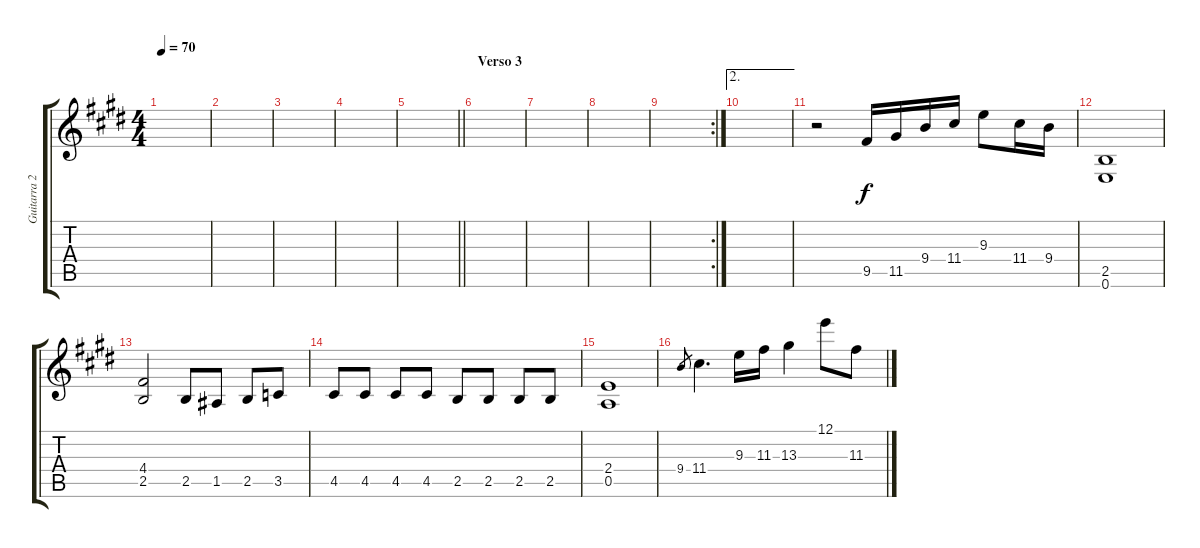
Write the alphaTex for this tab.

\track ("Guitarra 2 " "Guitarra 2") {instrument overdrivenguitar}
\staff {score tabs}
\tuning (E4 B3 G3 D3 A2 E2) {hide}
\ts (4 4)
\tempo 70
\clef g2
\ks e
|
|
|
|
\barLineRight lightlight
|
\section ("" "Verso 3")
|
|
|
\rc 2
|
\ae 2
|
r.2 9.5.16 11.5.16 9.4.16 11.4.16 9.3.8 11.4.16 9.4.16 |
(2.5 0.6).1 |
(4.4 2.5).2 2.5.8 1.5.8 2.5.8 3.5.8 |
4.5.8 4.5.8 4.5.8 4.5.8 2.5.8 2.5.8 2.5.8 2.5.8 |
(2.4 0.5).1 |
9.4.8{gr} 11.4.4{d} 9.3.16 11.3.16 13.3.4 12.1.8 11.3.8
